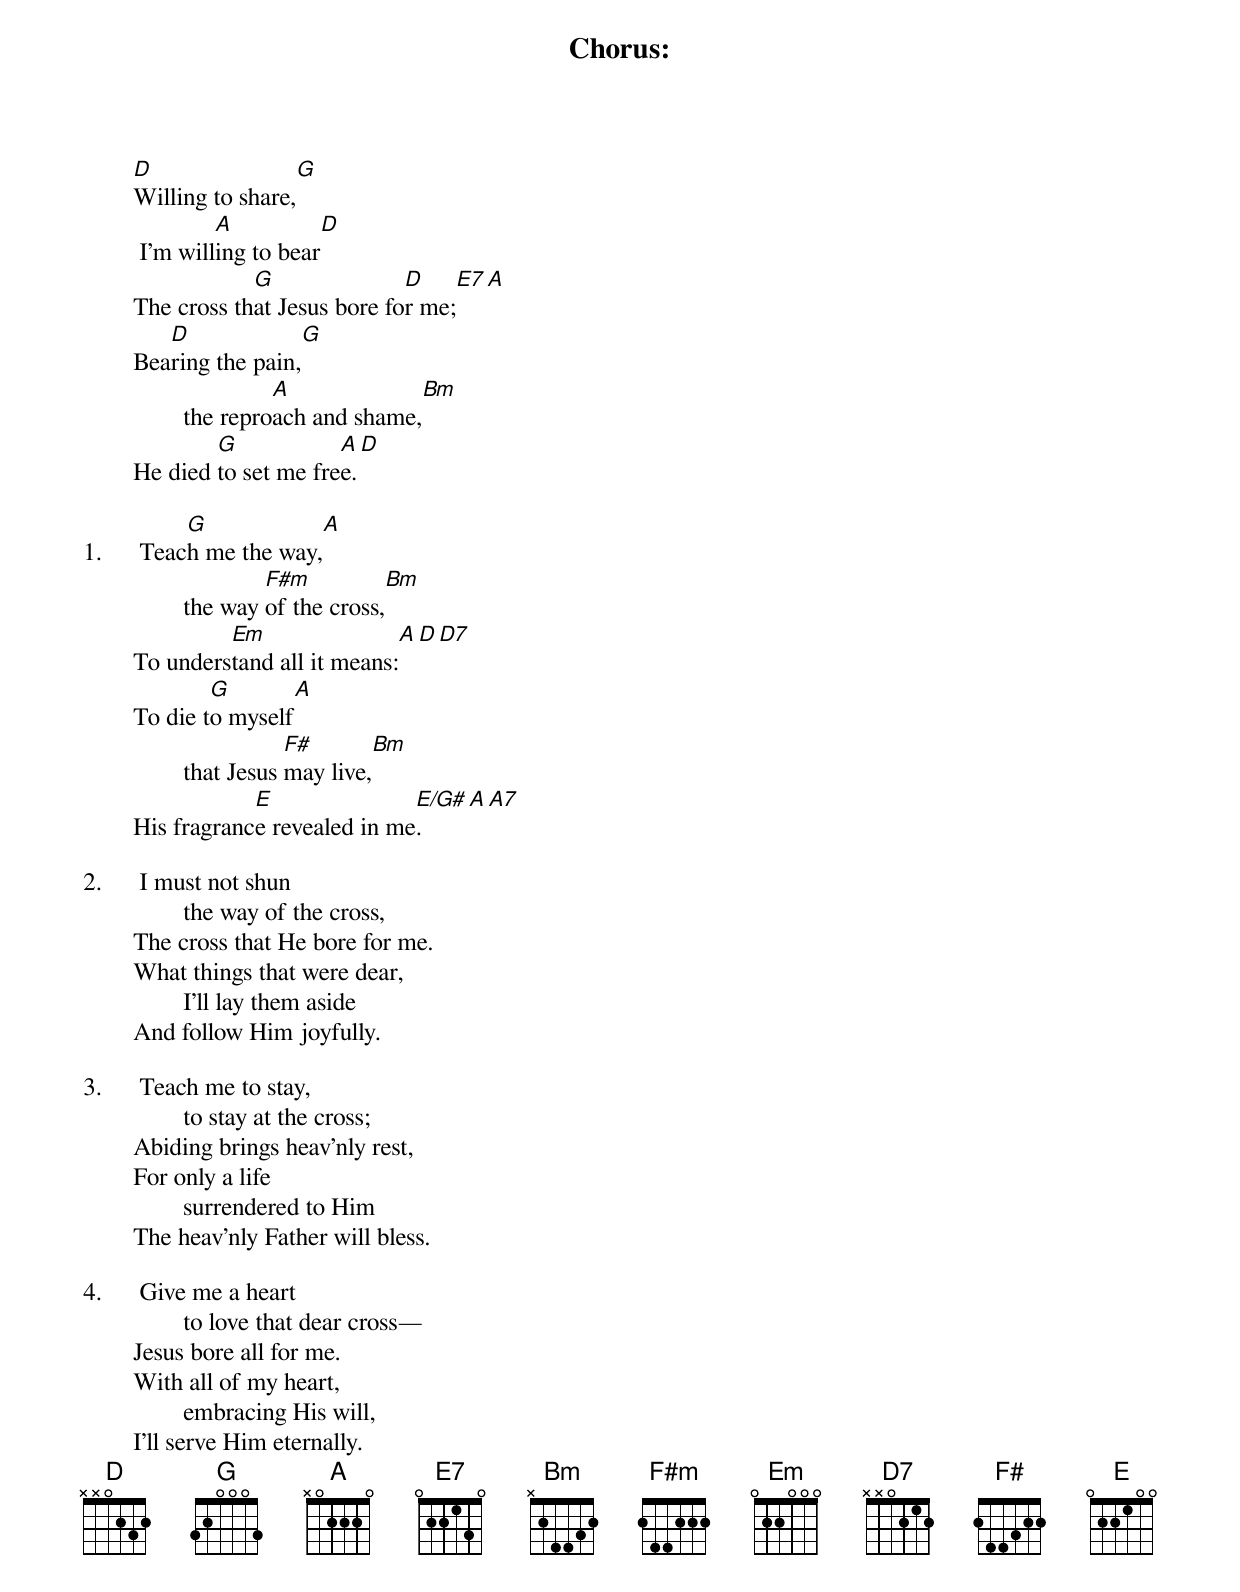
Chorus:
	D                      G
	Willing to share,
                 A                 D
	 I’m willing to bear
	            G               D         E7            A
	The cross that Jesus bore for me;
	   D                    G
	Bearing the pain,
		         A                         Bm
		the reproach and shame,
	        G            A           D
	He died to set me free.

	    G                       A
1.	Teach me the way,
		        F#m               Bm
		the way of the cross,
	         Em                A         D     D7
	To understand all it means:
	        G                A
	To die to myself
		           F#               Bm
		that Jesus may live,
	            E               E/G#                A   A7
	His fragrance revealed in me.

2.	I must not shun
		the way of the cross,
	The cross that He bore for me.
	What things that were dear,
		I’ll lay them aside
	And follow Him joyfully.

3.	Teach me to stay,
		to stay at the cross;
	Abiding brings heav’nly rest,
	For only a life
		surrendered to Him
	The heav’nly Father will bless.

4.	Give me a heart
		to love that dear cross—
	Jesus bore all for me.
	With all of my heart,
		embracing His will,
	I’ll serve Him eternally.
